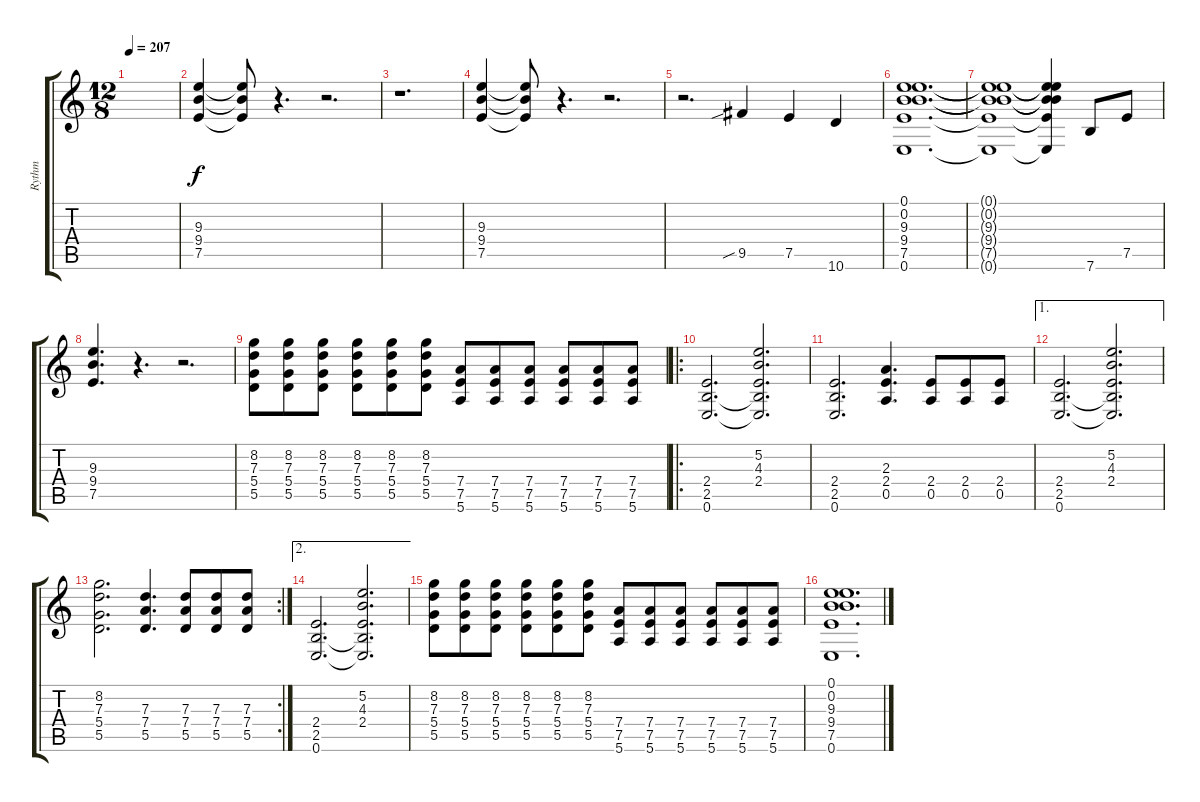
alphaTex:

\track ("Rythm" "Rythm") {instrument acousticguitarsteel}
\staff {score tabs}
\tuning (E4 B3 G3 D3 A2 E2) {hide}
\ts (12 8)
\tempo 207
\clef g2
\ks c
|
(9.3 9.4 7.5).4{volume 11} (9.3{t} 9.4{t} 7.5{t}).8 r.4{d} r.2{d} |
r.1{d} |
(9.3 9.4 7.5).4 (9.3{t} 9.4{t} 7.5{t}).8 r.4{d} r.2{d} |
r.2{d} 9.5{sib}.4 7.5.4 10.6.4 |
(0.1 0.2 9.3 9.4 7.5 0.6).1{d} |
(0.1{t} 0.2{t} 9.3{t} 9.4{t} 7.5{t} 0.6{t}).1 (0.1{t} 0.2{t} 9.3{t} 9.4{t} 7.5{t} 0.6{t}).4 7.6.8 7.5.8 |
(9.3 9.4 7.5).4{d} r.4{d} r.2{d} |
(8.2 7.3 5.4 5.5).8 (8.2 7.3 5.4 5.5).8 (8.2 7.3 5.4 5.5).8 (8.2 7.3 5.4 5.5).8 (8.2 7.3 5.4 5.5).8 (8.2 7.3 5.4 5.5).8 (7.4 7.5 5.6).8 (7.4 7.5 5.6).8 (7.4 7.5 5.6).8 (7.4 7.5 5.6).8 (7.4 7.5 5.6).8 (7.4 7.5 5.6).8 |
\ro
(2.4 2.5 0.6).2{d} (5.2 4.3 2.4 2.5{t} 0.6{t}).2{d} |
(2.4 2.5 0.6).2{d} (2.3 2.4 0.5).4{d} (2.4 0.5).8 (2.4 0.5).8 (2.4 0.5).8 |
\ae 1
(2.4 2.5 0.6).2{d} (5.2 4.3 2.4 2.5{t} 0.6{t}).2{d} |
\rc 2
(8.2 7.3 5.4 5.5).2{d} (7.3 7.4 5.5).4{d} (7.3 7.4 5.5).8 (7.3 7.4 5.5).8 (7.3 7.4 5.5).8 |
\ae 2
(2.4 2.5 0.6).2{d} (5.2 4.3 2.4 2.5{t} 0.6{t}).2{d} |
(8.2 7.3 5.4 5.5).8 (8.2 7.3 5.4 5.5).8 (8.2 7.3 5.4 5.5).8 (8.2 7.3 5.4 5.5).8 (8.2 7.3 5.4 5.5).8 (8.2 7.3 5.4 5.5).8 (7.4 7.5 5.6).8 (7.4 7.5 5.6).8 (7.4 7.5 5.6).8 (7.4 7.5 5.6).8 (7.4 7.5 5.6).8 (7.4 7.5 5.6).8 |
(0.1 0.2 9.3 9.4 7.5 0.6).1{d}
